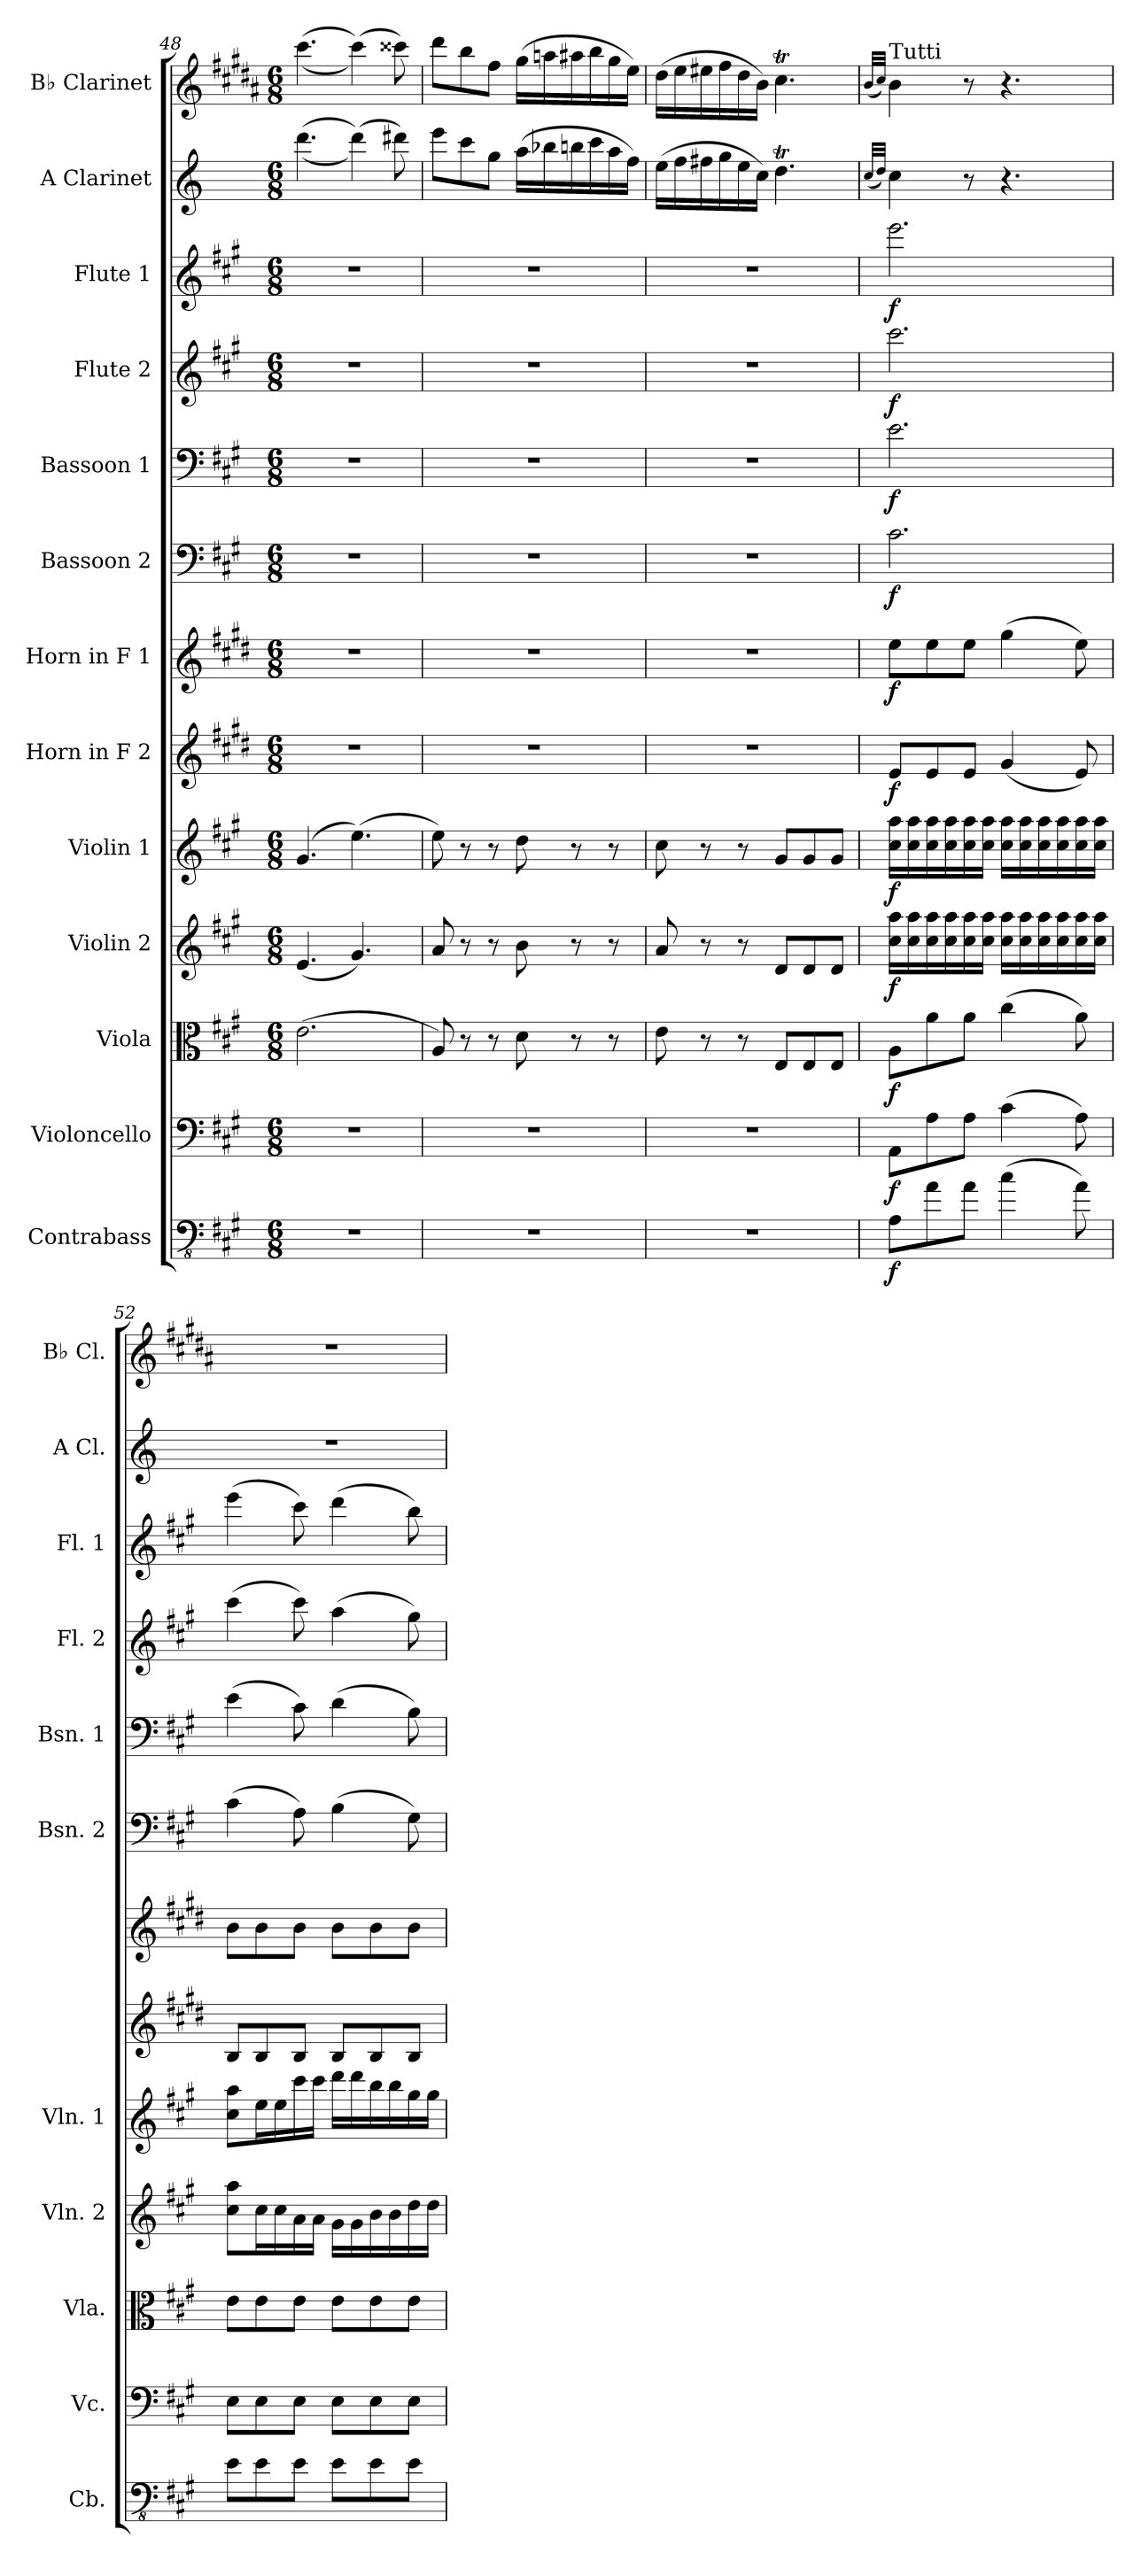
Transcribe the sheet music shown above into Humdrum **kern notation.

**kern	**dynam	**kern	**dynam	**kern	**dynam	**kern	**dynam	**kern	**dynam	**kern	**dynam	**kern	**dynam	**kern	**dynam	**kern	**dynam	**kern	**dynam	**kern	**dynam	**kern	**kern
*part13	*part13	*part12	*part12	*part11	*part11	*part10	*part10	*part9	*part9	*part8	*part8	*part7	*part7	*part6	*part6	*part5	*part5	*part4	*part4	*part3	*part3	*part2	*part1
*staff13	*staff13	*staff12	*staff12	*staff11	*staff11	*staff10	*staff10	*staff9	*staff9	*staff8	*staff8	*staff7	*staff7	*staff6	*staff6	*staff5	*staff5	*staff4	*staff4	*staff3	*staff3	*staff2	*staff1
*I"Contrabass	*	*I"Violoncello	*	*I"Viola	*	*I"Violin 2	*	*I"Violin 1	*	*I"Horn in F 2	*	*I"Horn in F 1	*	*I"Bassoon 2	*	*I"Bassoon 1	*	*I"Flute 2	*	*I"Flute 1	*	*I"A Clarinet	*I"B♭ Clarinet
*I'Cb.	*	*I'Vc.	*	*I'Vla.	*	*I'Vln. 2	*	*I'Vln. 1	*	*	*	*	*	*I'Bsn. 2	*	*I'Bsn. 1	*	*I'Fl. 2	*	*I'Fl. 1	*	*I'A Cl.	*I'B♭ Cl.
*clefFv4	*	*clefF4	*	*clefC3	*	*clefG2	*	*clefG2	*	*clefG2	*	*clefG2	*	*clefF4	*	*clefF4	*	*clefG2	*	*clefG2	*	*clefG2	*clefG2
*ITrd7c12	*	*	*	*	*	*	*	*	*	*ITrd4c7	*	*ITrd4c7	*	*	*	*	*	*	*	*	*	*ITrd2c3	*ITrd1c2
*k[f#c#g#]	*	*k[f#c#g#]	*	*k[f#c#g#]	*	*k[f#c#g#]	*	*k[f#c#g#]	*	*k[f#c#g#]	*	*k[f#c#g#]	*	*k[f#c#g#]	*	*k[f#c#g#]	*	*k[f#c#g#]	*	*k[f#c#g#]	*	*k[f#c#g#]	*k[f#c#g#]
*M6/8	*	*M6/8	*	*M6/8	*	*M6/8	*	*M6/8	*	*M6/8	*	*M6/8	*	*M6/8	*	*M6/8	*	*M6/8	*	*M6/8	*	*M6/8	*M6/8
=48	=48	=48	=48	=48	=48	=48	=48	=48	=48	=48	=48	=48	=48	=48	=48	=48	=48	=48	=48	=48	=48	=48	=48
2.r	.	2.r	.	(>2.e\	.	(<4.e/	.	(>4.g#/	.	2.r	.	2.r	.	2.r	.	2.r	.	2.r	.	2.r	.	(>(>4.bb\	(>(>4.bb\
.	.	.	.	.	.	4.g#/)	.	(>4.ee\)	.	.	.	.	.	.	.	.	.	.	.	.	.	(>4bb\))	(>4bb\))
.	.	.	.	.	.	.	.	.	.	.	.	.	.	.	.	.	.	.	.	.	.	8bb#X\)	8bb#X\)
=49	=49	=49	=49	=49	=49	=49	=49	=49	=49	=49	=49	=49	=49	=49	=49	=49	=49	=49	=49	=49	=49	=49	=49
2.r	.	2.r	.	8A/)	.	8a/	.	8ee\)	.	2.r	.	2.r	.	2.r	.	2.r	.	2.r	.	2.r	.	8ccc#\L	8ccc#\L
.	.	.	.	8r	.	8r	.	8r	.	.	.	.	.	.	.	.	.	.	.	.	.	8aa\	8aa\
.	.	.	.	8r	.	8r	.	8r	.	.	.	.	.	.	.	.	.	.	.	.	.	8ee\J	8ee\J
.	.	.	.	8d\	.	8b\	.	8dd\	.	.	.	.	.	.	.	.	.	.	.	.	.	(>16ff#\LL	(>16ff#\LL
.	.	.	.	.	.	.	.	.	.	.	.	.	.	.	.	.	.	.	.	.	.	16ggn\	16ggn\
.	.	.	.	8r	.	8r	.	8r	.	.	.	.	.	.	.	.	.	.	.	.	.	16gg#X\	16gg#X\
.	.	.	.	.	.	.	.	.	.	.	.	.	.	.	.	.	.	.	.	.	.	16aa\	16aa\
.	.	.	.	8r	.	8r	.	8r	.	.	.	.	.	.	.	.	.	.	.	.	.	16ff#\	16ff#\
.	.	.	.	.	.	.	.	.	.	.	.	.	.	.	.	.	.	.	.	.	.	16dd\JJ)	16dd\JJ)
=50	=50	=50	=50	=50	=50	=50	=50	=50	=50	=50	=50	=50	=50	=50	=50	=50	=50	=50	=50	=50	=50	=50	=50
2.r	.	2.r	.	8e\	.	8a/	.	8cc#\	.	2.r	.	2.r	.	2.r	.	2.r	.	2.r	.	2.r	.	(>16cc#\LL	(>16cc#\LL
.	.	.	.	.	.	.	.	.	.	.	.	.	.	.	.	.	.	.	.	.	.	16dd\	16dd\
.	.	.	.	8r	.	8r	.	8r	.	.	.	.	.	.	.	.	.	.	.	.	.	16dd#X\	16dd#X\
.	.	.	.	.	.	.	.	.	.	.	.	.	.	.	.	.	.	.	.	.	.	16ee\	16ee\
.	.	.	.	8r	.	8r	.	8r	.	.	.	.	.	.	.	.	.	.	.	.	.	16cc#\	16cc#\
.	.	.	.	.	.	.	.	.	.	.	.	.	.	.	.	.	.	.	.	.	.	16a\JJ)	16a\JJ)
.	.	.	.	8E/L	.	8d/L	.	8g#/L	.	.	.	.	.	.	.	.	.	.	.	.	.	4.bT\	4.bT\
.	.	.	.	8E/	.	8d/	.	8g#/	.	.	.	.	.	.	.	.	.	.	.	.	.	.	.
.	.	.	.	8E/J	.	8d/J	.	8g#/J	.	.	.	.	.	.	.	.	.	.	.	.	.	.	.
!!LO:PB:g=z
=51	=51	=51	=51	=51	=51	=51	=51	=51	=51	=51	=51	=51	=51	=51	=51	=51	=51	=51	=51	=51	=51	=51	=51
.	.	.	.	.	.	.	.	.	.	.	.	.	.	.	.	.	.	.	.	.	.	(<32qa/LLL	(<32qa/LLL
.	.	.	.	.	.	.	.	.	.	.	.	.	.	.	.	.	.	.	.	.	.	32qb/JJJ)	32qb/JJJ)
!	!	!	!	!	!	!	!	!	!	!	!	!	!	!	!	!	!	!	!	!	!	!	!LO:TX:t=Tutti
!	!LO:DY:b	!	!LO:DY:b	!	!LO:DY:b	!	!LO:DY:b	!	!LO:DY:b	!	!LO:DY:b	!	!LO:DY:b	!	!LO:DY:b	!	!LO:DY:b	!	!LO:DY:b	!	!LO:DY:b	!	!
8AAA\L	f	8AA\L	f	8A\L	f	16cc#\ 16aa\LL	f	16cc#\ 16aa\LL	f	8A/L	f	8a\L	f	2.c#\	f	2.e\	f	2.ccc#\	f	2.eee\	f	4a\	4a\
.	.	.	.	.	.	16cc#\ 16aa\	.	16cc#\ 16aa\	.	.	.	.	.	.	.	.	.	.	.	.	.	.	.
8AA\	.	8A\	.	8a\	.	16cc#\ 16aa\	.	16cc#\ 16aa\	.	8A/	.	8a\	.	.	.	.	.	.	.	.	.	.	.
.	.	.	.	.	.	16cc#\ 16aa\	.	16cc#\ 16aa\	.	.	.	.	.	.	.	.	.	.	.	.	.	.	.
8AA\J	.	8A\J	.	8a\J	.	16cc#\ 16aa\	.	16cc#\ 16aa\	.	8A/J	.	8a\J	.	.	.	.	.	.	.	.	.	8r	8r
.	.	.	.	.	.	16cc#\ 16aa\JJ	.	16cc#\ 16aa\JJ	.	.	.	.	.	.	.	.	.	.	.	.	.	.	.
(>4C#\	.	(>4c#\	.	(>4cc#\	.	16cc#\ 16aa\LL	.	16cc#\ 16aa\LL	.	(<4c#/	.	(>4cc#\	.	.	.	.	.	.	.	.	.	4.r	4.r
.	.	.	.	.	.	16cc#\ 16aa\	.	16cc#\ 16aa\	.	.	.	.	.	.	.	.	.	.	.	.	.	.	.
.	.	.	.	.	.	16cc#\ 16aa\	.	16cc#\ 16aa\	.	.	.	.	.	.	.	.	.	.	.	.	.	.	.
.	.	.	.	.	.	16cc#\ 16aa\	.	16cc#\ 16aa\	.	.	.	.	.	.	.	.	.	.	.	.	.	.	.
8AA\)	.	8A\)	.	8a\)	.	16cc#\ 16aa\	.	16cc#\ 16aa\	.	8A/)	.	8a\)	.	.	.	.	.	.	.	.	.	.	.
.	.	.	.	.	.	16cc#\ 16aa\JJ	.	16cc#\ 16aa\JJ	.	.	.	.	.	.	.	.	.	.	.	.	.	.	.
=52	=52	=52	=52	=52	=52	=52	=52	=52	=52	=52	=52	=52	=52	=52	=52	=52	=52	=52	=52	=52	=52	=52	=52
8EE\L	.	8E\L	.	8e\L	.	8cc#\ 8aa\L	.	8cc#\ 8aa\L	.	8E/L	.	8e\L	.	(>4c#\	.	(>4e\	.	(>4ccc#\	.	(>4eee\	.	2.r	2.r
8EE\	.	8E\	.	8e\	.	16cc#\L	.	16ee\L	.	8E/	.	8e\	.	.	.	.	.	.	.	.	.	.	.
.	.	.	.	.	.	16cc#\	.	16ee\	.	.	.	.	.	.	.	.	.	.	.	.	.	.	.
8EE\J	.	8E\J	.	8e\J	.	16a\	.	16ccc#\	.	8E/J	.	8e\J	.	8A\)	.	8c#\)	.	8ccc#\)	.	8ccc#\)	.	.	.
.	.	.	.	.	.	16a\JJ	.	16ccc#\JJ	.	.	.	.	.	.	.	.	.	.	.	.	.	.	.
8EE\L	.	8E\L	.	8e\L	.	16g#\LL	.	16ddd\LL	.	8E/L	.	8e\L	.	(>4B\	.	(>4d\	.	(>4aa\	.	(>4ddd\	.	.	.
.	.	.	.	.	.	16g#\	.	16ddd\	.	.	.	.	.	.	.	.	.	.	.	.	.	.	.
8EE\	.	8E\	.	8e\	.	16b\	.	16bb\	.	8E/	.	8e\	.	.	.	.	.	.	.	.	.	.	.
.	.	.	.	.	.	16b\	.	16bb\	.	.	.	.	.	.	.	.	.	.	.	.	.	.	.
8EE\J	.	8E\J	.	8e\J	.	16dd\	.	16gg#\	.	8E/J	.	8e\J	.	8G#\)	.	8B\)	.	8gg#\)	.	8bb\)	.	.	.
.	.	.	.	.	.	16dd\JJ	.	16gg#\JJ	.	.	.	.	.	.	.	.	.	.	.	.	.	.	.
=	=	=	=	=	=	=	=	=	=	=	=	=	=	=	=	=	=	=	=	=	=	=	=
*-	*-	*-	*-	*-	*-	*-	*-	*-	*-	*-	*-	*-	*-	*-	*-	*-	*-	*-	*-	*-	*-	*-	*-
